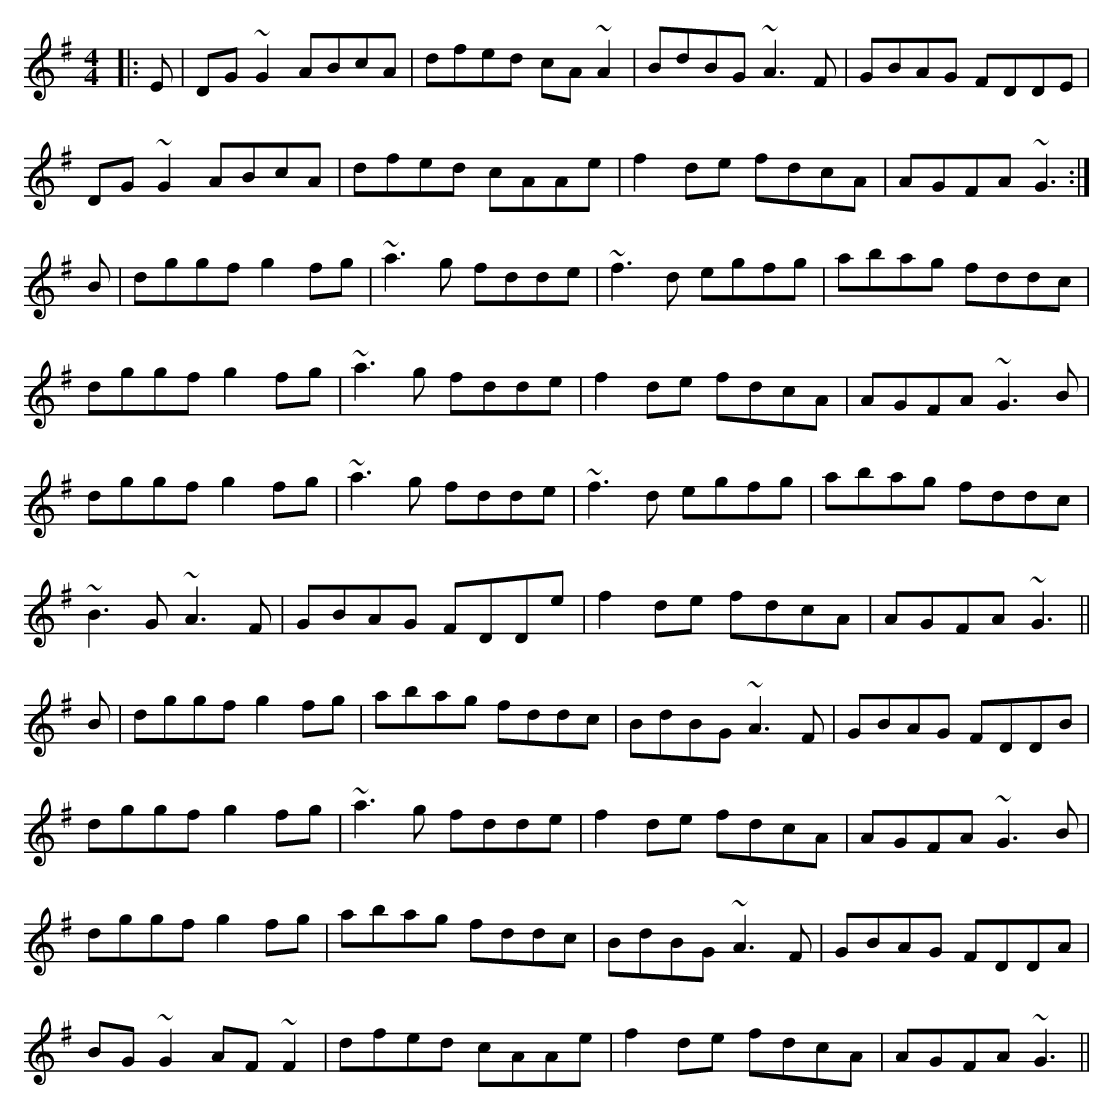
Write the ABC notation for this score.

X:1
M:4/4
K:G
|:E|DG~G2 ABcA|dfed cA~A2|BdBG ~A3F|GBAG FDDE|
DG~G2 ABcA|dfed cAAe|f2de fdcA|AGFA ~G3:|
B|dggf g2fg|~a3g fdde|~f3d egfg|abag fddc|
dggf g2fg|~a3g fdde|f2de fdcA|AGFA ~G3B|
dggf g2fg|~a3g fdde|~f3d egfg|abag fddc|
~B3G ~A3F|GBAG FDDe|f2de fdcA|AGFA ~G3||
B|dggf g2fg|abag fddc|BdBG ~A3F|GBAG FDDB|
dggf g2fg|~a3g fdde|f2de fdcA|AGFA ~G3B|
dggf g2fg|abag fddc|BdBG ~A3F|GBAG FDDA|
BG~G2 AF~F2|dfed cAAe|f2de fdcA|AGFA ~G3||
